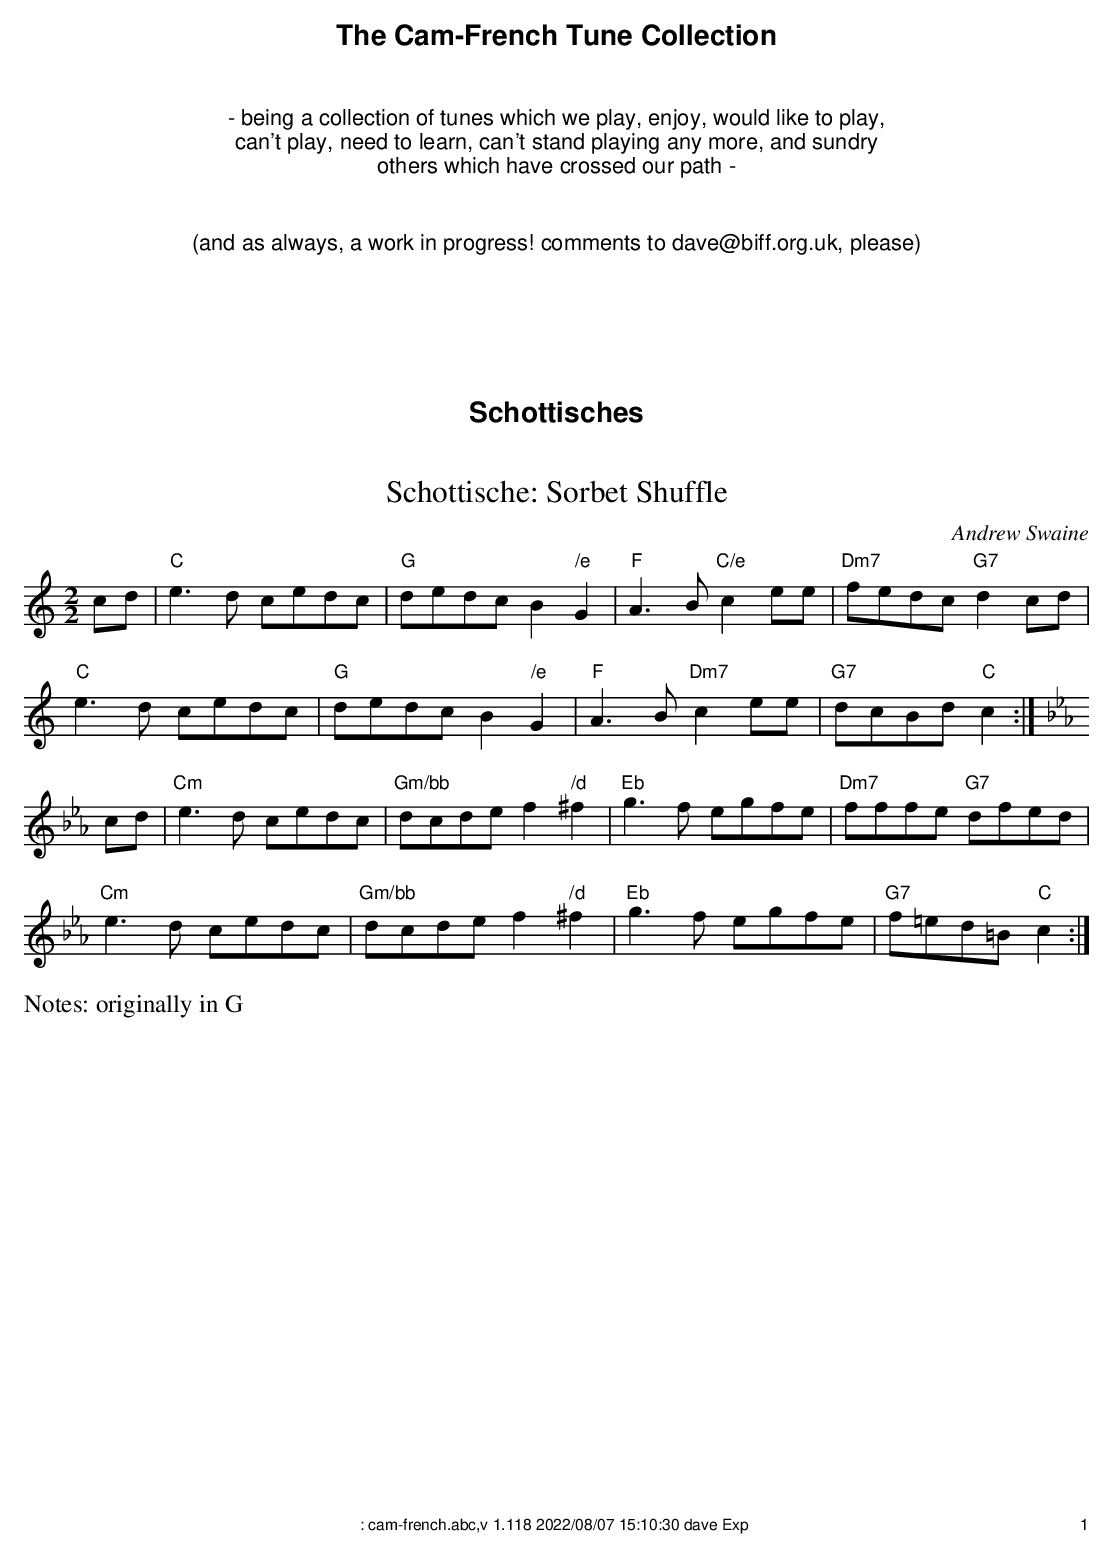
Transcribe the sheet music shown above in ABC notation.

X:1
T:Schottische: Sorbet Shuffle
C:Andrew Swaine
M:2/2
L:1/8
K:C
cd|"C"e3d cedc|"G"dedc B2"/e"G2|"F"A3B "C/e"c2ee|"Dm7"fedc "G7"d2cd|
"C"e3d cedc|"G"dedc B2"/e"G2|"F"A3B "Dm7"c2ee|"G7"dcBd "C"c2:|
K:Cm
cd|"Cm"e3d cedc|"Gm/b\b"dcde f2"/d"^f2|"E\b"g3f egfe|"Dm7"fffe "G7"dfed|
"Cm"e3d cedc|"Gm/b\b"dcde f2"/d"^f2|"E\b"g3f egfe|"G7"f=ed=B "C"c2:|
